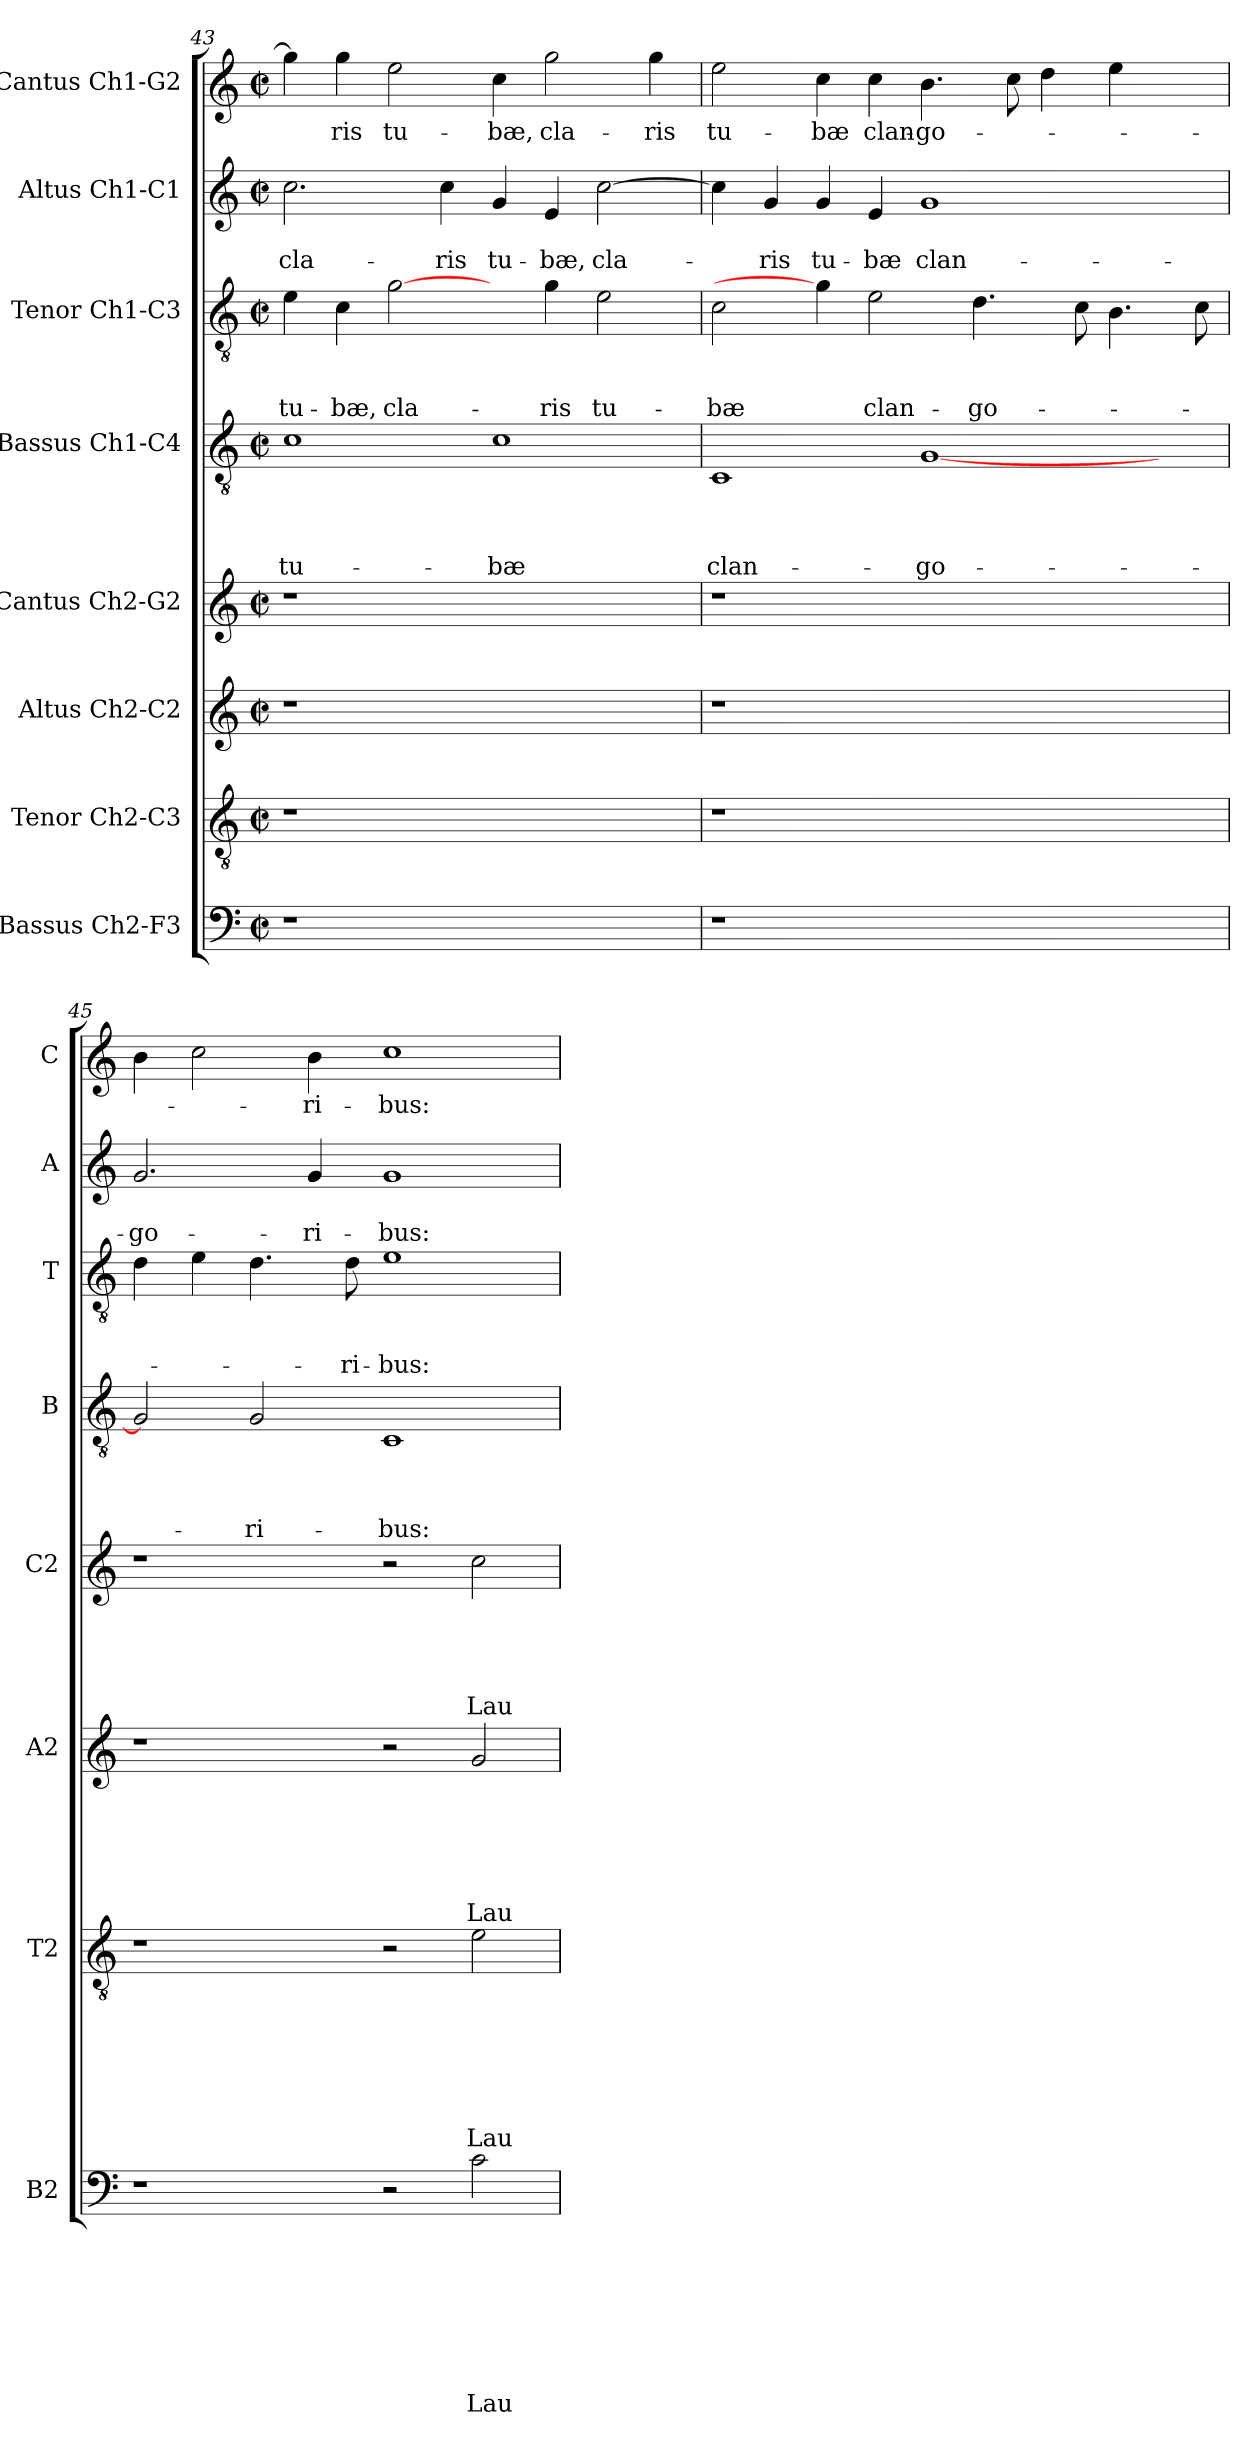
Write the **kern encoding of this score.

**kern	**text	**text	**text	**text	**text	**text	**text	**text	**kern	**text	**text	**text	**text	**text	**text	**text	**kern	**text	**text	**text	**text	**text	**text	**kern	**text	**text	**text	**text	**text	**kern	**text	**text	**text	**text	**kern	**text	**text	**text	**kern	**text	**text	**kern	**text
*part8	*part8	*part8	*part8	*part8	*part8	*part8	*part8	*part8	*part7	*part7	*part7	*part7	*part7	*part7	*part7	*part7	*part6	*part6	*part6	*part6	*part6	*part6	*part6	*part5	*part5	*part5	*part5	*part5	*part5	*part4	*part4	*part4	*part4	*part4	*part3	*part3	*part3	*part3	*part2	*part2	*part2	*part1	*part1
*staff8	*staff8	*staff8	*staff8	*staff8	*staff8	*staff8	*staff8	*staff8	*staff7	*staff7	*staff7	*staff7	*staff7	*staff7	*staff7	*staff7	*staff6	*staff6	*staff6	*staff6	*staff6	*staff6	*staff6	*staff5	*staff5	*staff5	*staff5	*staff5	*staff5	*staff4	*staff4	*staff4	*staff4	*staff4	*staff3	*staff3	*staff3	*staff3	*staff2	*staff2	*staff2	*staff1	*staff1
*I"Bassus Ch2-F3	*	*	*	*	*	*	*	*	*I"Tenor Ch2-C3	*	*	*	*	*	*	*	*I"Altus Ch2-C2	*	*	*	*	*	*	*I"Cantus Ch2-G2	*	*	*	*	*	*I"Bassus Ch1-C4	*	*	*	*	*I"Tenor Ch1-C3	*	*	*	*I"Altus Ch1-C1	*	*	*I"Cantus Ch1-G2	*
*I'B2	*	*	*	*	*	*	*	*	*I'T2	*	*	*	*	*	*	*	*I'A2	*	*	*	*	*	*	*I'C2	*	*	*	*	*	*I'B	*	*	*	*	*I'T	*	*	*	*I'A	*	*	*I'C	*
*clefF4	*	*	*	*	*	*	*	*	*clefGv2	*	*	*	*	*	*	*	*clefG2	*	*	*	*	*	*	*clefG2	*	*	*	*	*	*clefGv2	*	*	*	*	*clefGv2	*	*	*	*clefG2	*	*	*clefG2	*
*k[]	*	*	*	*	*	*	*	*	*k[]	*	*	*	*	*	*	*	*k[]	*	*	*	*	*	*	*k[]	*	*	*	*	*	*k[]	*	*	*	*	*k[]	*	*	*	*k[]	*	*	*k[]	*
*C:	*	*	*	*	*	*	*	*	*C:	*	*	*	*	*	*	*	*C:	*	*	*	*	*	*	*C:	*	*	*	*	*	*C:	*	*	*	*	*C:	*	*	*	*C:	*	*	*C:	*
*M2/2	*	*	*	*	*	*	*	*	*M2/2	*	*	*	*	*	*	*	*M2/2	*	*	*	*	*	*	*M2/2	*	*	*	*	*	*M2/2	*	*	*	*	*M2/2	*	*	*	*M2/2	*	*	*M2/2	*
*met(c|)	*	*	*	*	*	*	*	*	*met(c|)	*	*	*	*	*	*	*	*met(c|)	*	*	*	*	*	*	*met(c|)	*	*	*	*	*	*met(c|)	*	*	*	*	*met(c|)	*	*	*	*met(c|)	*	*	*met(c|)	*
=43	=43	=43	=43	=43	=43	=43	=43	=43	=43	=43	=43	=43	=43	=43	=43	=43	=43	=43	=43	=43	=43	=43	=43	=43	=43	=43	=43	=43	=43	=43	=43	=43	=43	=43	=43	=43	=43	=43	=43	=43	=43	=43	=43
!	!	!	!	!	!	!	!	!	!	!	!	!	!	!	!	!	!	!	!	!	!	!	!	!	!	!	!	!	!	!	!	!	!	!LO:LY:b	!	!	!	!LO:LY:b	!	!	!LO:LY:b	!	!
1r	.	.	.	.	.	.	.	.	1r	.	.	.	.	.	.	.	1r	.	.	.	.	.	.	1r	.	.	.	.	.	1c	.	.	.	tu-	4e\	.	.	tu-	2.cc\	.	cla-	4gg\]	.
!	!	!	!	!	!	!	!	!	!	!	!	!	!	!	!	!	!	!	!	!	!	!	!	!	!	!	!	!	!	!	!	!	!	!	!	!	!	!LO:LY:b	!	!	!	!	!LO:LY:b
.	.	.	.	.	.	.	.	.	.	.	.	.	.	.	.	.	.	.	.	.	.	.	.	.	.	.	.	.	.	.	.	.	.	.	4c\	.	.	-bæ,	.	.	.	4gg\	-ris
!	!	!	!	!	!	!	!	!	!	!	!	!	!	!	!	!	!	!	!	!	!	!	!	!	!	!	!	!	!	!	!	!	!	!	!	!	!	!LO:LY:b	!	!	!	!	!LO:LY:b
.	.	.	.	.	.	.	.	.	.	.	.	.	.	.	.	.	.	.	.	.	.	.	.	.	.	.	.	.	.	.	.	.	.	.	[2g\	.	.	cla-	.	.	.	2ee\	tu-
!	!	!	!	!	!	!	!	!	!	!	!	!	!	!	!	!	!	!	!	!	!	!	!	!	!	!	!	!	!	!	!	!	!	!	!	!	!	!	!	!	!LO:LY:b	!	!
.	.	.	.	.	.	.	.	.	.	.	.	.	.	.	.	.	.	.	.	.	.	.	.	.	.	.	.	.	.	.	.	.	.	.	.	.	.	.	4cc\	.	-ris	.	.
!	!	!	!	!	!	!	!	!	!	!	!	!	!	!	!	!	!	!	!	!	!	!	!	!	!	!	!	!	!	!	!	!	!	!LO:LY:b	!	!	!	!	!	!	!LO:LY:b	!	!LO:LY:b
1ryy	.	.	.	.	.	.	.	.	1ryy	.	.	.	.	.	.	.	1ryy	.	.	.	.	.	.	1ryy	.	.	.	.	.	1c	.	.	.	-bæ	4ryy	.	.	.	4g/	.	tu-	4cc\	-bæ,
!	!	!	!	!	!	!	!	!	!	!	!	!	!	!	!	!	!	!	!	!	!	!	!	!	!	!	!	!	!	!	!	!	!	!	!	!	!	!LO:LY:b	!	!	!LO:LY:b	!	!LO:LY:b
.	.	.	.	.	.	.	.	.	.	.	.	.	.	.	.	.	.	.	.	.	.	.	.	.	.	.	.	.	.	.	.	.	.	.	4g\	.	.	-ris	4e/	.	-bæ,	2gg\	cla-
!	!	!	!	!	!	!	!	!	!	!	!	!	!	!	!	!	!	!	!	!	!	!	!	!	!	!	!	!	!	!	!	!	!	!	!	!	!	!LO:LY:b	!	!	!LO:LY:b	!	!
.	.	.	.	.	.	.	.	.	.	.	.	.	.	.	.	.	.	.	.	.	.	.	.	.	.	.	.	.	.	.	.	.	.	.	2e\	.	.	tu-	[2cc\	.	cla-	.	.
!	!	!	!	!	!	!	!	!	!	!	!	!	!	!	!	!	!	!	!	!	!	!	!	!	!	!	!	!	!	!	!	!	!	!	!	!	!	!	!	!	!	!	!LO:LY:b
.	.	.	.	.	.	.	.	.	.	.	.	.	.	.	.	.	.	.	.	.	.	.	.	.	.	.	.	.	.	.	.	.	.	.	.	.	.	.	.	.	.	4gg\	-ris
=44	=44	=44	=44	=44	=44	=44	=44	=44	=44	=44	=44	=44	=44	=44	=44	=44	=44	=44	=44	=44	=44	=44	=44	=44	=44	=44	=44	=44	=44	=44	=44	=44	=44	=44	=44	=44	=44	=44	=44	=44	=44	=44	=44
!	!	!	!	!	!	!	!	!	!	!	!	!	!	!	!	!	!	!	!	!	!	!	!	!	!	!	!	!	!	!	!	!	!	!LO:LY:b	!	!	!	!LO:LY:b	!	!	!	!	!LO:LY:b
1r	.	.	.	.	.	.	.	.	1r	.	.	.	.	.	.	.	1r	.	.	.	.	.	.	1r	.	.	.	.	.	1C	.	.	.	clan-	2c\	.	.	-bæ	4cc\]	.	.	2ee\	tu-
!	!	!	!	!	!	!	!	!	!	!	!	!	!	!	!	!	!	!	!	!	!	!	!	!	!	!	!	!	!	!	!	!	!	!	!	!	!	!	!	!	!LO:LY:b	!	!
.	.	.	.	.	.	.	.	.	.	.	.	.	.	.	.	.	.	.	.	.	.	.	.	.	.	.	.	.	.	.	.	.	.	.	.	.	.	.	4g/	.	-ris	.	.
!	!	!	!	!	!	!	!	!	!	!	!	!	!	!	!	!	!	!	!	!	!	!	!	!	!	!	!	!	!	!	!	!	!	!	!	!	!	!	!	!	!LO:LY:b	!	!LO:LY:b
.	.	.	.	.	.	.	.	.	.	.	.	.	.	.	.	.	.	.	.	.	.	.	.	.	.	.	.	.	.	.	.	.	.	.	4g\]	.	.	.	4g/	.	tu-	4cc\	-bæ
!	!	!	!	!	!	!	!	!	!	!	!	!	!	!	!	!	!	!	!	!	!	!	!	!	!	!	!	!	!	!	!	!	!	!	!	!	!	!LO:LY:b	!	!	!LO:LY:b	!	!LO:LY:b
.	.	.	.	.	.	.	.	.	.	.	.	.	.	.	.	.	.	.	.	.	.	.	.	.	.	.	.	.	.	.	.	.	.	.	2e\	.	.	clan-	4e/	.	-bæ	4cc\	clan-
!	!	!	!	!	!	!	!	!	!	!	!	!	!	!	!	!	!	!	!	!	!	!	!	!	!	!	!	!	!	!	!	!	!	!LO:LY:b	!	!	!	!	!	!	!LO:LY:b	!	!LO:LY:b
1ryy	.	.	.	.	.	.	.	.	1ryy	.	.	.	.	.	.	.	1ryy	.	.	.	.	.	.	1ryy	.	.	.	.	.	[1G	.	.	.	-go-	.	.	.	.	1g	.	clan-	4.b\	-go-
!	!	!	!	!	!	!	!	!	!	!	!	!	!	!	!	!	!	!	!	!	!	!	!	!	!	!	!	!	!	!	!	!	!	!	!	!	!	!LO:LY:b	!	!	!	!	!
.	.	.	.	.	.	.	.	.	.	.	.	.	.	.	.	.	.	.	.	.	.	.	.	.	.	.	.	.	.	.	.	.	.	.	4.d\	.	.	-go-	.	.	.	.	.
.	.	.	.	.	.	.	.	.	.	.	.	.	.	.	.	.	.	.	.	.	.	.	.	.	.	.	.	.	.	.	.	.	.	.	.	.	.	.	.	.	.	8cc\	.
.	.	.	.	.	.	.	.	.	.	.	.	.	.	.	.	.	.	.	.	.	.	.	.	.	.	.	.	.	.	.	.	.	.	.	.	.	.	.	.	.	.	4dd\	.
.	.	.	.	.	.	.	.	.	.	.	.	.	.	.	.	.	.	.	.	.	.	.	.	.	.	.	.	.	.	.	.	.	.	.	8c\	.	.	.	.	.	.	.	.
.	.	.	.	.	.	.	.	.	.	.	.	.	.	.	.	.	.	.	.	.	.	.	.	.	.	.	.	.	.	.	.	.	.	.	4.B\	.	.	.	.	.	.	4ee\	.
4ryy	.	.	.	.	.	.	.	.	4ryy	.	.	.	.	.	.	.	4ryy	.	.	.	.	.	.	4ryy	.	.	.	.	.	4ryy	.	.	.	.	.	.	.	.	4ryy	.	.	4ryy	.
.	.	.	.	.	.	.	.	.	.	.	.	.	.	.	.	.	.	.	.	.	.	.	.	.	.	.	.	.	.	.	.	.	.	.	8c\	.	.	.	.	.	.	.	.
=45	=45	=45	=45	=45	=45	=45	=45	=45	=45	=45	=45	=45	=45	=45	=45	=45	=45	=45	=45	=45	=45	=45	=45	=45	=45	=45	=45	=45	=45	=45	=45	=45	=45	=45	=45	=45	=45	=45	=45	=45	=45	=45	=45
!	!	!	!	!	!	!	!	!	!	!	!	!	!	!	!	!	!	!	!	!	!	!	!	!	!	!	!	!	!	!	!	!	!	!	!	!	!	!	!	!	!LO:LY:b	!	!
1r	.	.	.	.	.	.	.	.	1r	.	.	.	.	.	.	.	1r	.	.	.	.	.	.	1r	.	.	.	.	.	2G/]	.	.	.	.	4d\	.	.	.	2.g/	.	-go-	4b\	.
.	.	.	.	.	.	.	.	.	.	.	.	.	.	.	.	.	.	.	.	.	.	.	.	.	.	.	.	.	.	.	.	.	.	.	4e\	.	.	.	.	.	.	2cc\	.
!	!	!	!	!	!	!	!	!	!	!	!	!	!	!	!	!	!	!	!	!	!	!	!	!	!	!	!	!	!	!	!	!	!	!LO:LY:b	!	!	!	!	!	!	!	!	!
.	.	.	.	.	.	.	.	.	.	.	.	.	.	.	.	.	.	.	.	.	.	.	.	.	.	.	.	.	.	2G/	.	.	.	-ri-	4.d\	.	.	.	.	.	.	.	.
!	!	!	!	!	!	!	!	!	!	!	!	!	!	!	!	!	!	!	!	!	!	!	!	!	!	!	!	!	!	!	!	!	!	!	!	!	!	!	!	!	!LO:LY:b	!	!LO:LY:b
.	.	.	.	.	.	.	.	.	.	.	.	.	.	.	.	.	.	.	.	.	.	.	.	.	.	.	.	.	.	.	.	.	.	.	.	.	.	.	4g/	.	-ri-	4b\	-ri-
!	!	!	!	!	!	!	!	!	!	!	!	!	!	!	!	!	!	!	!	!	!	!	!	!	!	!	!	!	!	!	!	!	!	!	!	!	!	!LO:LY:b	!	!	!	!	!
.	.	.	.	.	.	.	.	.	.	.	.	.	.	.	.	.	.	.	.	.	.	.	.	.	.	.	.	.	.	.	.	.	.	.	8d\	.	.	-ri-	.	.	.	.	.
!	!	!	!	!	!	!	!	!	!	!	!	!	!	!	!	!	!	!	!	!	!	!	!	!	!	!	!	!	!	!	!	!	!	!LO:LY:b	!	!	!	!LO:LY:b	!	!	!LO:LY:b	!	!LO:LY:b
2r	.	.	.	.	.	.	.	.	2r	.	.	.	.	.	.	.	2r	.	.	.	.	.	.	2r	.	.	.	.	.	1C	.	.	.	-bus:	1e	.	.	-bus:	1g	.	-bus:	1cc	-bus:
!	!	!	!	!	!	!	!	!LO:LY:b	!	!	!	!	!	!	!	!LO:LY:b	!	!	!	!	!	!	!LO:LY:b	!	!	!	!	!	!LO:LY:b	!	!	!	!	!	!	!	!	!	!	!	!	!	!
2c\	.	.	.	.	.	.	.	Lau-	2e\	.	.	.	.	.	.	Lau-	2g/	.	.	.	.	.	Lau-	2cc\	.	.	.	.	Lau-	.	.	.	.	.	.	.	.	.	.	.	.	.	.
=	=	=	=	=	=	=	=	=	=	=	=	=	=	=	=	=	=	=	=	=	=	=	=	=	=	=	=	=	=	=	=	=	=	=	=	=	=	=	=	=	=	=	=
*-	*-	*-	*-	*-	*-	*-	*-	*-	*-	*-	*-	*-	*-	*-	*-	*-	*-	*-	*-	*-	*-	*-	*-	*-	*-	*-	*-	*-	*-	*-	*-	*-	*-	*-	*-	*-	*-	*-	*-	*-	*-	*-	*-
